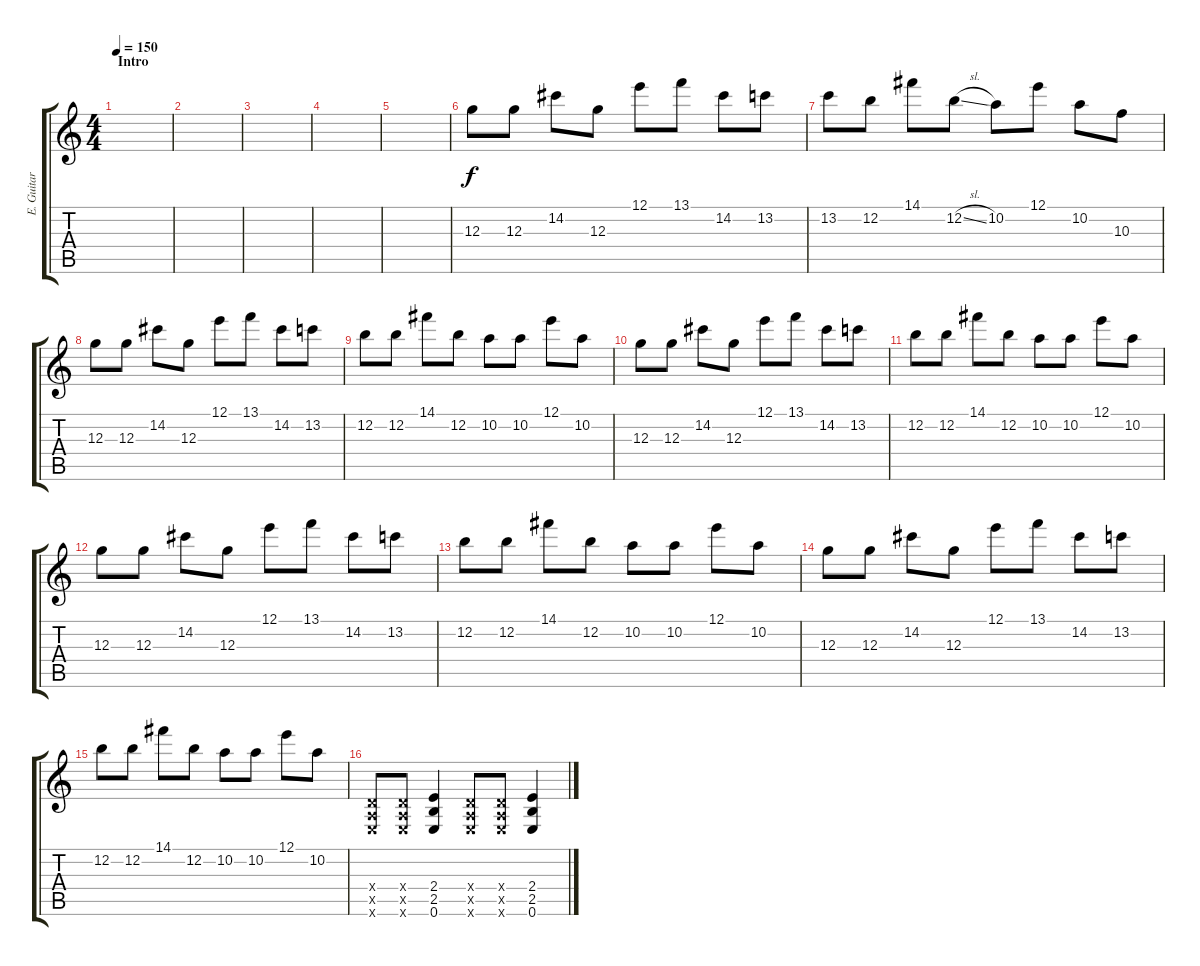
\track ("E. Guitar I" "E. Guitar ") {instrument overdrivenguitar}
\staff {score tabs}
\tuning (E4 B3 G3 D3 A2 E2) {hide}
\ts (4 4)
\section ("" "Intro")
\tempo 150
\tempo 168
\tempo 150
\clef g2
\ks c
|
|
|
|
|
12.3.8 12.3.8 14.2.8 12.3.8 12.1.8 13.1.8 14.2.8 13.2.8 |
13.2.8 12.2.8 14.1.8 12.2{sl}.8 10.2.8 12.1.8 10.2.8 10.3.8 |
12.3.8 12.3.8 14.2.8 12.3.8 12.1.8 13.1.8 14.2.8 13.2.8 |
12.2.8 12.2.8 14.1.8 12.2.8 10.2.8 10.2.8 12.1.8 10.2.8 |
12.3.8 12.3.8 14.2.8 12.3.8 12.1.8 13.1.8 14.2.8 13.2.8 |
12.2.8 12.2.8 14.1.8 12.2.8 10.2.8 10.2.8 12.1.8 10.2.8 |
12.3.8 12.3.8 14.2.8 12.3.8 12.1.8 13.1.8 14.2.8 13.2.8 |
12.2.8 12.2.8 14.1.8 12.2.8 10.2.8 10.2.8 12.1.8 10.2.8 |
12.3.8 12.3.8 14.2.8 12.3.8 12.1.8 13.1.8 14.2.8 13.2.8 |
12.2.8 12.2.8 14.1.8 12.2.8 10.2.8 10.2.8 12.1.8 10.2.8 |
(0.4{x} 0.5{x} 0.6{x}).8 (0.4{x} 0.5{x} 0.6{x}).8 (2.4 2.5 0.6).4 (0.4{x} 0.5{x} 0.6{x}).8 (0.4{x} 0.5{x} 0.6{x}).8 (2.4 2.5 0.6).4
